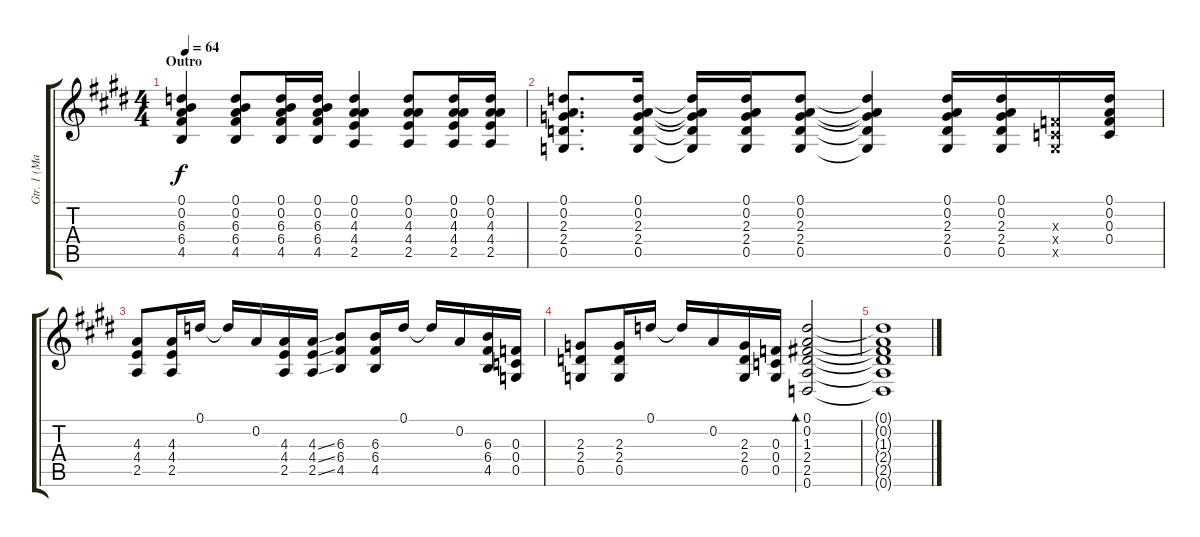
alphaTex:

\track ("Gtr. 1 (Main Guitar)" "Gtr. 1 (Ma") {instrument acousticguitarnylon}
\staff {score tabs}
\tuning (D4 A3 F3 C3 G2 D2) {hide}
\ts (4 4)
\section ("" "Outro")
\tempo 64
\clef g2
\ks e
(0.1 0.2 6.3 6.4 4.5).4{dy f} (0.1 0.2 6.3 6.4 4.5).8 (0.1 0.2 6.3 6.4 4.5).16 (0.1 0.2 6.3 6.4 4.5).16 (0.1 0.2 4.3 4.4 2.5).4 (0.1 0.2 4.3 4.4 2.5).8 (0.1 0.2 4.3 4.4 2.5).16 (0.1 0.2 4.3 4.4 2.5).16 |
(0.1 0.2 2.3 2.4 0.5).8{d} (0.1 0.2 2.3 2.4 0.5).16 (0.1{t} 0.2{t} 2.3{t} 2.4{t} 0.5{t}).16 (0.1 0.2 2.3 2.4 0.5).16 (0.1 0.2 2.3 2.4 0.5).8 (0.1{t} 0.2{t} 2.3{t} 2.4{t} 0.5{t}).4 (0.1 0.2 2.3 2.4 0.5).16 (0.1 0.2 2.3 2.4 0.5).16 (0.3{x} 0.4{x} 0.5{x}).16 (0.1 0.2 0.3 0.4).16 |
(4.3 4.4 2.5).8 (4.3 4.4 2.5).16 0.1.16 0.1{t}.16 0.2.16 (4.3 4.4 2.5).16 (4.3{ss} 4.4{ss} 2.5{ss}).16 (6.3 6.4 4.5).8 (6.3 6.4 4.5).16 0.1.16 0.1{t}.16 0.2.16 (6.3 6.4 4.5).16 (0.3 0.4 0.5).16 |
(2.3 2.4 0.5).8 (2.3 2.4 0.5).16 0.1.16 0.1{t}.16 0.2.16 (2.3 2.4 0.5).16 (0.3 0.4 0.5).16 (0.1 0.2 1.3 2.4 2.5 0.6).2{bd 120} |
(0.1{t} 0.2{t} 1.3{t} 2.4{t} 2.5{t} 0.6{t}).1
